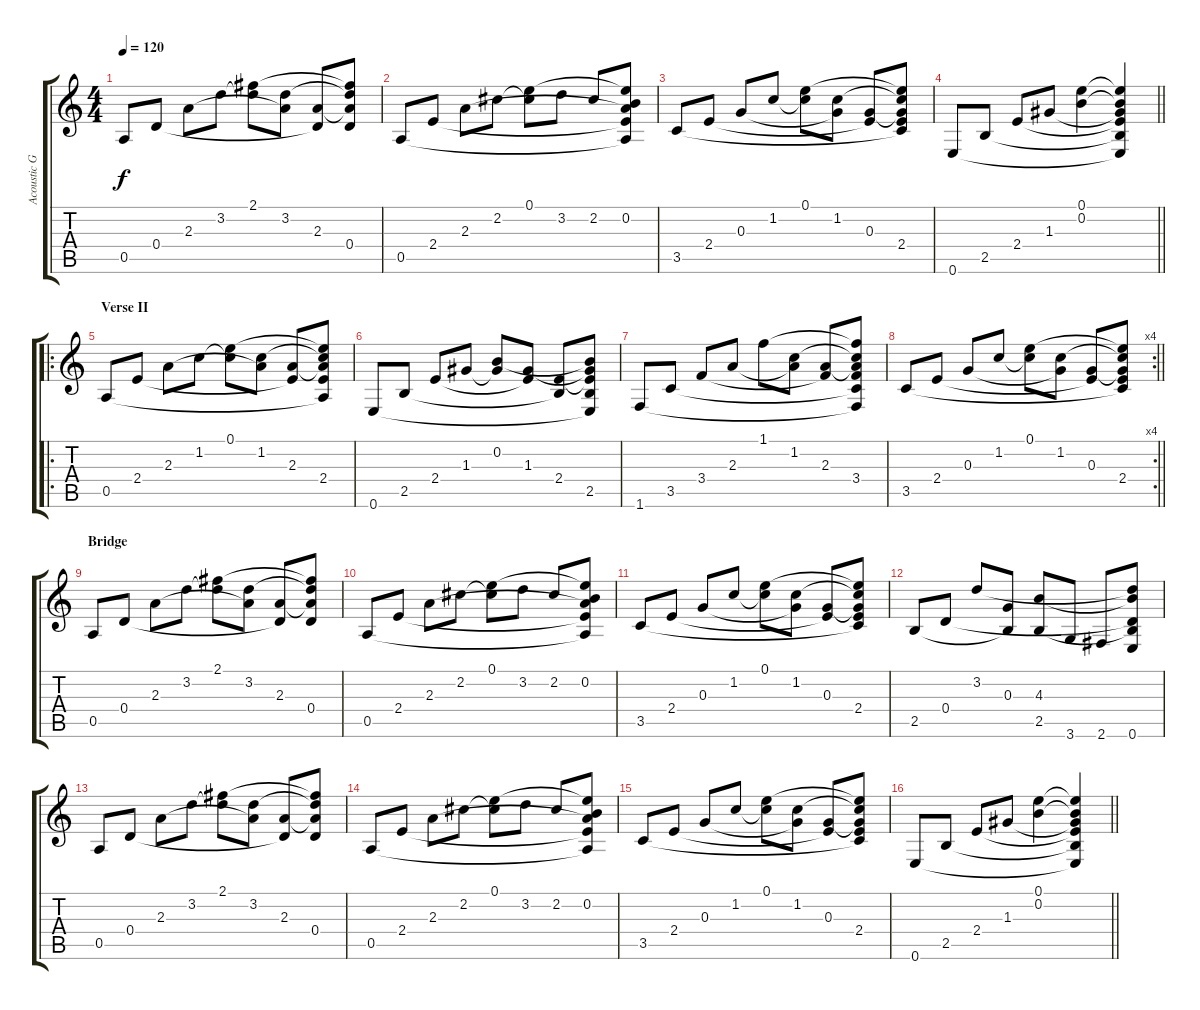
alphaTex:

\track ("Acoustic Guitar" "Acoustic G") {instrument acousticguitarsteel}
\staff {score tabs}
\tuning (E4 B3 G3 D3 A2 E2) {hide}
\ts (4 4)
\tempo 120
\clef g2
\ks c
0.5.8{dy f} 0.4.8 2.3.8 3.2.8 (2.1 3.2{t}).8 (3.2 2.3{t}).8 (2.3 0.4{t}).8 (2.1{t} 3.2{t} 2.3{t} 0.4).8 |
0.5.8 2.4.8 2.3.8 2.2.8 (0.1 2.2{t}).8 3.2.8 2.2.8 (0.1{t} 0.2 2.3{t} 2.4{t} 0.5{t}).8 |
3.5.8 2.4.8 0.3.8 1.2.8 (0.1 1.2{t}).8 (1.2 0.3{t}).8 (0.3 2.4{t}).8 (0.1{t} 1.2{t} 0.3{t} 2.4 3.5{t}).8 |
\barLineRight lightlight
0.6.8 2.5.8 2.4.8 1.3.8 (0.1 0.2).4 (0.1{t} 0.2{t} 1.3{t} 2.4{t} 2.5{t} 0.6{t}).4 |
\ro
\section ("" "Verse II")
0.5.8 2.4.8 2.3.8 1.2.8 (0.1 1.2{t}).8 (1.2 2.3{t}).8 (2.3 2.4{t}).8 (0.1{t} 1.2{t} 2.3{t} 2.4 0.5{t}).8 |
0.6.8 2.5.8 2.4.8 1.3.8 (0.2 1.3{t}).8 (1.3 2.4{t}).8 (2.4 2.5{t}).8 (0.2{t} 1.3{t} 2.4{t} 2.5 0.6{t}).8 |
1.6.8 3.5.8 3.4.8 2.3.8 1.1.8 (1.2 2.3{t}).8 (2.3 3.4{t}).8 (1.1{t} 1.2{t} 2.3{t} 3.4 3.5{t} 1.6{t}).8 |
\rc 4
\barLineRight lightlight
3.5.8 2.4.8 0.3.8 1.2.8 (0.1 1.2{t}).8 (1.2 0.3{t}).8 (0.3 2.4{t}).8 (0.1{t} 1.2{t} 0.3{t} 2.4 3.5{t}).8 |
\section ("" "Bridge")
0.5.8 0.4.8 2.3.8 3.2.8 (2.1 3.2{t}).8 (3.2 2.3{t}).8 (2.3 0.4{t}).8 (2.1{t} 3.2{t} 2.3{t} 0.4).8 |
0.5.8 2.4.8 2.3.8 2.2.8 (0.1 2.2{t}).8 3.2.8 2.2.8 (0.1{t} 0.2 2.3{t} 2.4{t} 0.5{t}).8 |
3.5.8 2.4.8 0.3.8 1.2.8 (0.1 1.2{t}).8 (1.2 0.3{t}).8 (0.3 2.4{t}).8 (0.1{t} 1.2{t} 0.3{t} 2.4 3.5{t}).8 |
2.5.8 0.4.8 3.2.8 (0.3 2.5{t}).8 (4.3 2.5).8 3.6.8 2.6.8 (3.2{t} 4.3{t} 0.4{t} 2.5{t} 0.6).8 |
0.5.8 0.4.8 2.3.8 3.2.8 (2.1 3.2{t}).8 (3.2 2.3{t}).8 (2.3 0.4{t}).8 (2.1{t} 3.2{t} 2.3{t} 0.4).8 |
0.5.8 2.4.8 2.3.8 2.2.8 (0.1 2.2{t}).8 3.2.8 2.2.8 (0.1{t} 0.2 2.3{t} 2.4{t} 0.5{t}).8 |
3.5.8 2.4.8 0.3.8 1.2.8 (0.1 1.2{t}).8 (1.2 0.3{t}).8 (0.3 2.4{t}).8 (0.1{t} 1.2{t} 0.3{t} 2.4 3.5{t}).8 |
\barLineRight lightlight
0.6.8 2.5.8 2.4.8 1.3.8 (0.1 0.2).4 (0.1{t} 0.2{t} 1.3{t} 2.4{t} 2.5{t} 0.6{t}).4
